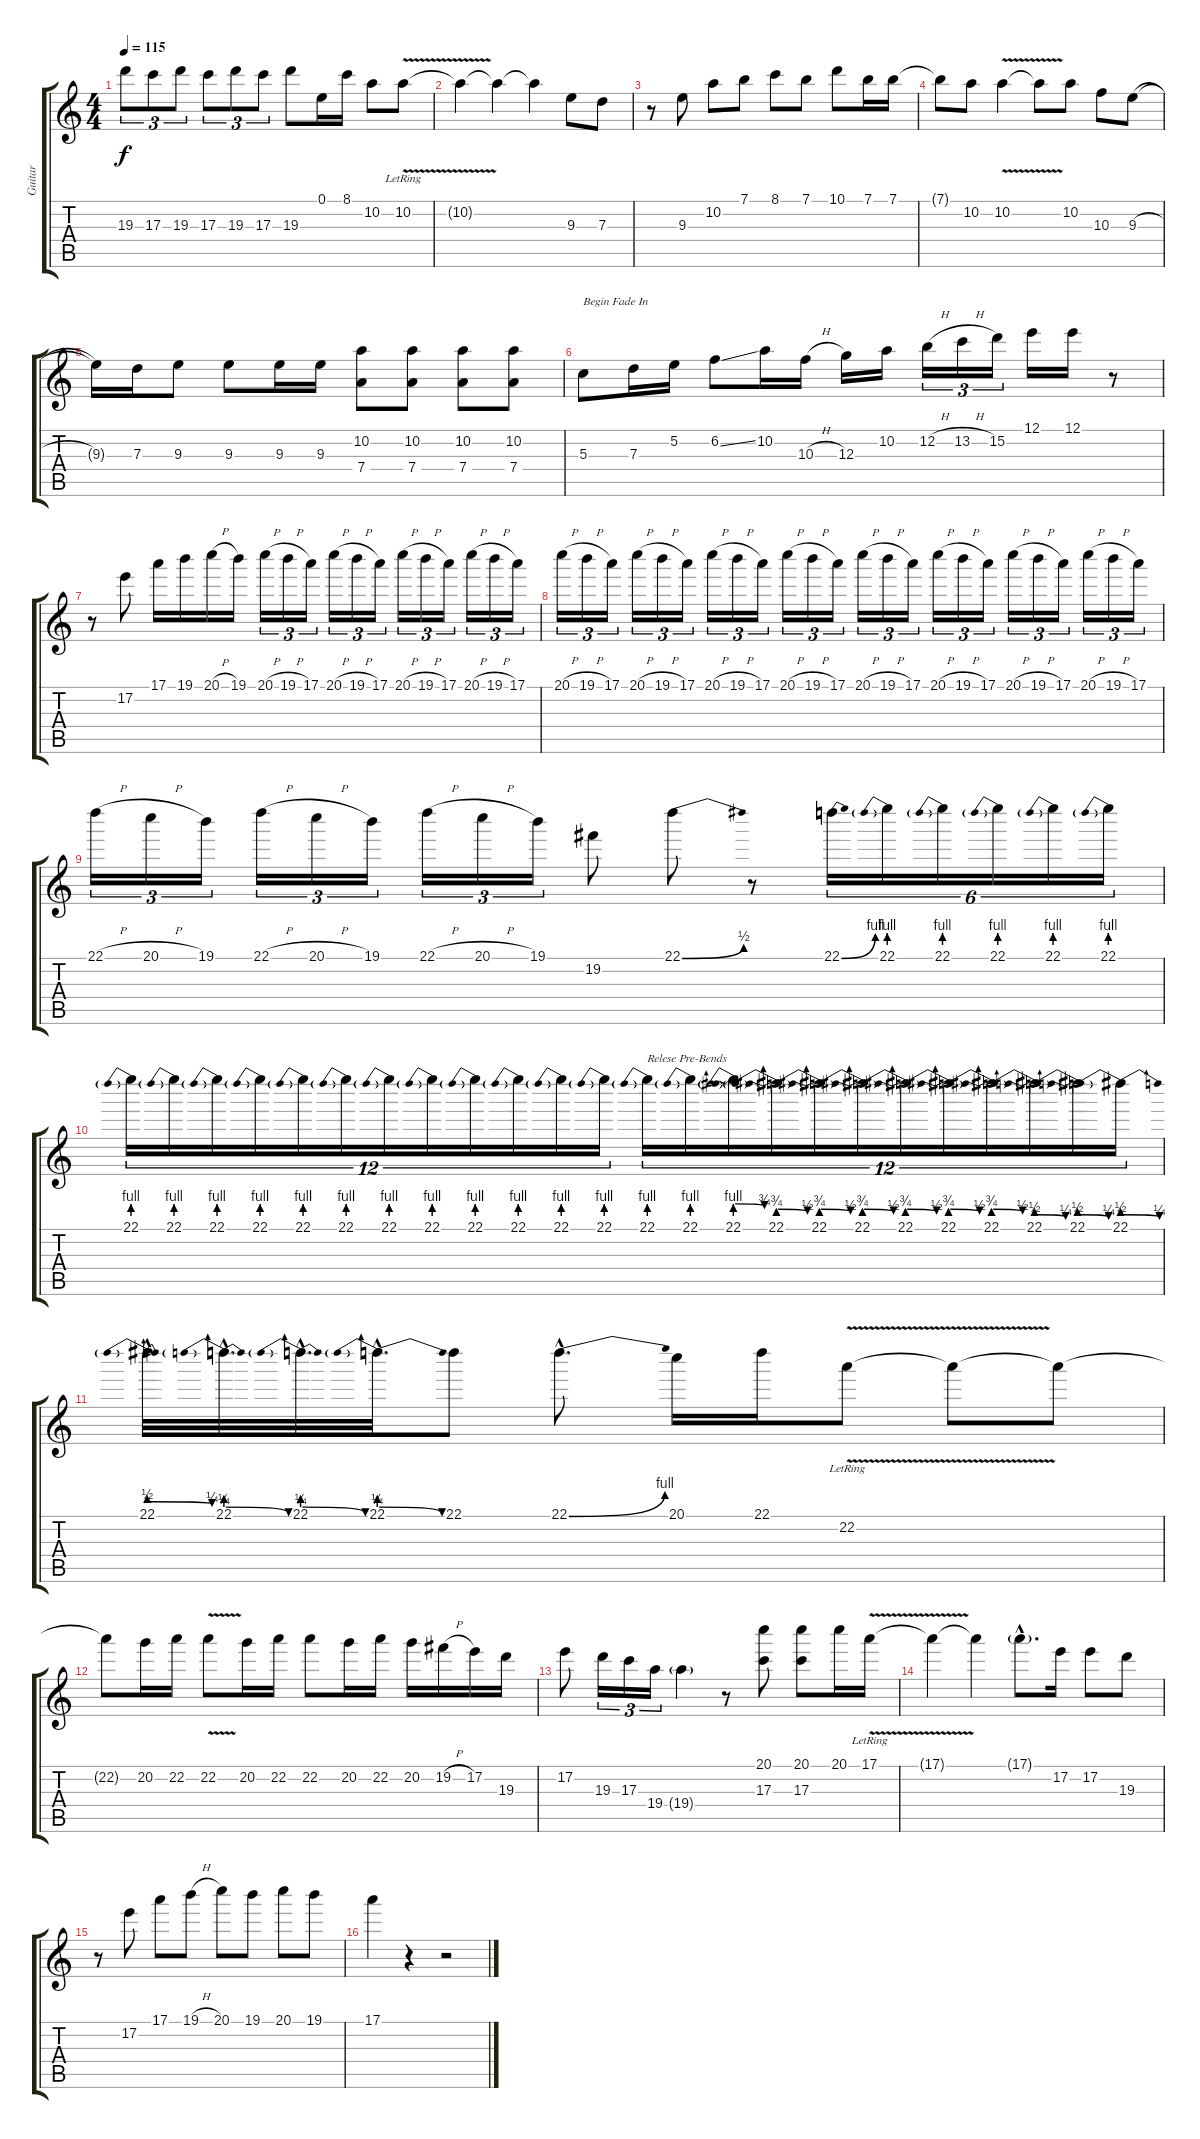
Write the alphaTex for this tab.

\track ("Guitar" "Guitar") {instrument distortionguitar}
\staff {score tabs}
\tuning (E4 B3 G3 D3 A2 E2) {hide}
\ts (4 4)
\tempo 115
\clef g2
\ks c
19.3.8{tu (3 2) dy f} 17.3.8{tu (3 2)} 19.3.8{tu (3 2)} 17.3.8{tu (3 2)} 19.3.8{tu (3 2)} 17.3.8{tu (3 2)} 19.3.8 0.1.16 8.1.16 10.2.8 10.2{v lr}.8 |
10.2{t}.4 10.2{t}.4 10.2{t}.4 9.3.8 7.3.8 |
r.8 9.3.8 10.2.8 7.1.8 8.1.8 7.1.8 10.1.8 7.1.16 7.1.16 |
7.1{t}.8 10.2.8 10.2{v}.4 10.2{t}.8 10.2.8 10.3.8 9.3{h}.8 |
9.3{t}.16 7.3.16 9.3.8 9.3.8 9.3.16 9.3.16 (10.2 7.4).8 (10.2 7.4).8 (10.2 7.4).8 (10.2 7.4).8 |
5.3.8{txt "Begin Fade In" volume 13} 7.3.16 5.2.16 6.2{ss}.8 10.2.16 10.3{h}.16 12.3.16 10.2.16 12.2{h}.16{tu (3 2)} 13.2{h}.16{tu (3 2)} 15.2.16{tu (3 2)} 12.1.16 12.1.16 r.8 |
r.8 17.2.8 17.1.16 19.1.16 20.1{h}.16 19.1.16 20.1{h}.16{tu (3 2)} 19.1{h}.16{tu (3 2)} 17.1.16{tu (3 2)} 20.1{h}.16{tu (3 2)} 19.1{h}.16{tu (3 2)} 17.1.16{tu (3 2)} 20.1{h}.16{tu (3 2)} 19.1{h}.16{tu (3 2)} 17.1.16{tu (3 2)} 20.1{h}.16{tu (3 2)} 19.1{h}.16{tu (3 2)} 17.1.16{tu (3 2)} |
20.1{h}.16{tu (3 2) volume 11} 19.1{h}.16{tu (3 2)} 17.1.16{tu (3 2)} 20.1{h}.16{tu (3 2)} 19.1{h}.16{tu (3 2)} 17.1.16{tu (3 2)} 20.1{h}.16{tu (3 2)} 19.1{h}.16{tu (3 2)} 17.1.16{tu (3 2)} 20.1{h}.16{tu (3 2)} 19.1{h}.16{tu (3 2)} 17.1.16{tu (3 2)} 20.1{h}.16{tu (3 2)} 19.1{h}.16{tu (3 2)} 17.1.16{tu (3 2)} 20.1{h}.16{tu (3 2)} 19.1{h}.16{tu (3 2)} 17.1.16{tu (3 2)} 20.1{h}.16{tu (3 2)} 19.1{h}.16{tu (3 2)} 17.1.16{tu (3 2)} 20.1{h}.16{tu (3 2)} 19.1{h}.16{tu (3 2)} 17.1.16{tu (3 2)} |
22.1{h}.16{tu (3 2)} 20.1{h}.16{tu (3 2)} 19.1.16{tu (3 2)} 22.1{h}.16{tu (3 2)} 20.1{h}.16{tu (3 2)} 19.1.16{tu (3 2)} 22.1{h}.16{tu (3 2)} 20.1{h}.16{tu (3 2)} 19.1.16{tu (3 2)} 19.2.8 22.1{be (bend 0 0 60 2)}.8 r.8 22.1{be (bend 0 0 60 4)}.16{tu (6 4)} 22.1{be (prebend 0 4 60 4)}.16{tu (6 4)} 22.1{be (prebend 0 4 60 4)}.16{tu (6 4)} 22.1{be (prebend 0 4 60 4)}.16{tu (6 4)} 22.1{be (prebend 0 4 60 4)}.16{tu (6 4)} 22.1{be (prebend 0 4 60 4)}.16{tu (6 4)} |
22.1{be (prebend 0 4 60 4)}.16{tu (12 8) volume 9} 22.1{be (prebend 0 4 60 4)}.16{tu (12 8)} 22.1{be (prebend 0 4 60 4)}.16{tu (12 8)} 22.1{be (prebend 0 4 60 4)}.16{tu (12 8)} 22.1{be (prebend 0 4 60 4)}.16{tu (12 8)} 22.1{be (prebend 0 4 60 4)}.16{tu (12 8)} 22.1{be (prebend 0 4 60 4)}.16{tu (12 8)} 22.1{be (prebend 0 4 60 4)}.16{tu (12 8)} 22.1{be (prebend 0 4 60 4)}.16{tu (12 8)} 22.1{be (prebend 0 4 60 4)}.16{tu (12 8)} 22.1{be (prebend 0 4 60 4)}.16{tu (12 8)} 22.1{be (prebend 0 4 60 4)}.16{tu (12 8)} 22.1{be (prebend 0 4 60 4)}.16{tu (12 8) txt "Relese Pre-Bends"} 22.1{be (prebend 0 4 60 4)}.16{tu (12 8)} 22.1{be (prebendrelease 0 4 60 3)}.16{tu (12 8)} 22.1{be (prebendrelease 0 3 60 2)}.16{tu (12 8)} 22.1{be (prebendrelease 0 3 60 2)}.16{tu (12 8)} 22.1{be (prebendrelease 0 3 60 2)}.16{tu (12 8)} 22.1{be (prebendrelease 0 3 60 2)}.16{tu (12 8)} 22.1{be (prebendrelease 0 3 60 2)}.16{tu (12 8)} 22.1{be (prebendrelease 0 3 60 2)}.16{tu (12 8)} 22.1{be (prebendrelease 0 2 60 1)}.16{tu (12 8)} 22.1{be (prebendrelease 0 2 60 1)}.16{tu (12 8)} 22.1{be (prebendrelease 0 2 60 1)}.16{tu (12 8)} |
22.1{be (prebendrelease 0 2 60 1) hac}.32{d} 22.1{be (prebendrelease 0 1 60 0) hac}.32{d} 22.1{be (prebendrelease 0 1 60 0) hac}.32{d} 22.1{be (prebendrelease 0 1 60 0) hac}.32{d} 22.1.8 22.1{be (bend 0 0 60 4) hac}.8{d} 20.1.16 22.1.16 22.2{v lr}.8 22.2{t}.8 22.2{t}.8 |
22.2{t}.8{volume 7} 20.2.16 22.2.16 22.2{v}.8 20.2.16 22.2.16 22.2.8 20.2.16 22.2.16 20.2.16 19.2{h}.16 17.2.16 19.3.16 |
17.2.8 19.3.16{tu (3 2)} 17.3.16{tu (3 2)} 19.4.16{tu (3 2)} 19.4{g}.4 r.8 (20.1 17.3).8 (20.1 17.3).8 20.1.16 17.1{v lr}.16 |
17.1{t}.4{volume 5} 17.1{t}.4 17.1{g hac}.8{d} 17.2.16 17.2.8 19.3.8 |
r.8 17.2.8 17.1.8 19.1{h}.8 20.1.8 19.1.8 20.1.8 19.1.8 |
17.1.4 r.4 r.2
